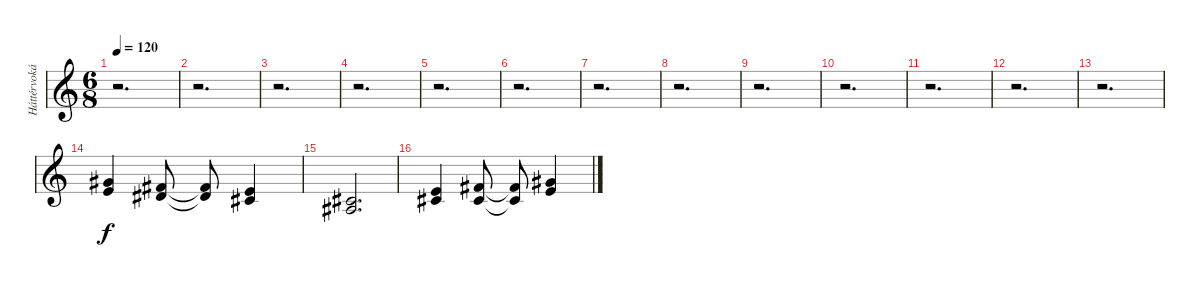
\track ("Háttérvokál" "Háttérvoká") {instrument choiraahs}
\staff {score}
\tuning (E4 B3 G3 D3 A2 E2) {hide}
\ts (6 8)
\tempo 120
\clef g2
\ks c
r.2{d dy f} |
r.2{d} |
r.2{d} |
r.2{d} |
r.2{d} |
r.2{d} |
r.2{d} |
r.2{d} |
r.2{d} |
r.2{d} |
r.2{d} |
r.2{d} |
r.2{d} |
(4.1 5.2).4 (2.1 4.2).8 (2.1{t} 4.2{t}).8 (0.1 2.2).4 |
(2.2 3.3).2{d} |
(0.1 2.2).4 (2.1 2.2).8 (2.1{t} 2.2{t}).8 (4.1 5.2).4
